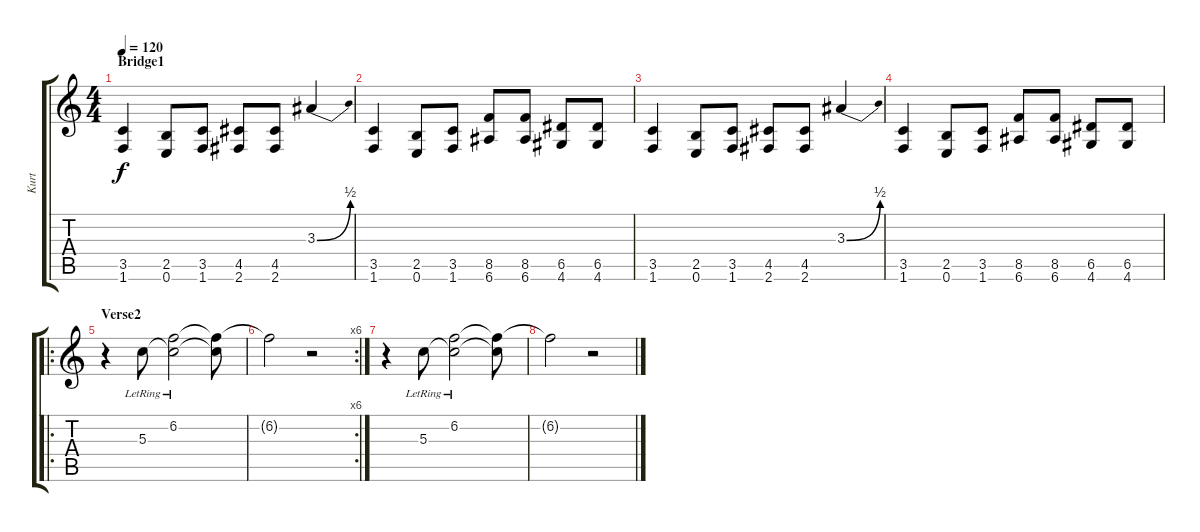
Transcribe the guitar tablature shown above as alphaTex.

\track ("Kurt" "Kurt") {instrument electricguitarclean}
\staff {score tabs}
\tuning (E4 B3 G3 D3 A2 E2) {hide}
\ts (4 4)
\section ("" "Bridge1")
\tempo 120
\clef g2
\ks c
(3.5 1.6).4{dy f instrument distortionguitar} (2.5 0.6).8 (3.5 1.6).8 (4.5 2.6).8 (4.5 2.6).8 3.3{be (bend 0 0 60 2)}.4 |
(3.5 1.6).4 (2.5 0.6).8 (3.5 1.6).8 (8.5 6.6).8 (8.5 6.6).8 (6.5 4.6).8 (6.5 4.6).8 |
(3.5 1.6).4 (2.5 0.6).8 (3.5 1.6).8 (4.5 2.6).8 (4.5 2.6).8 3.3{be (bend 0 0 60 2)}.4 |
(3.5 1.6).4 (2.5 0.6).8 (3.5 1.6).8 (8.5 6.6).8 (8.5 6.6).8 (6.5 4.6).8 (6.5 4.6).8 |
\ro
\section ("" "Verse2")
r.4{instrument electricguitarclean} 5.3{lr}.8 (6.2{lr} 5.3{t}).2 (6.2{t} 5.3{t}).8 |
\rc 6
6.2{t}.2 r.2 |
r.4{instrument electricguitarclean} 5.3{lr}.8 (6.2{lr} 5.3{t}).2 (6.2{t} 5.3{t}).8 |
6.2{t}.2 r.2
